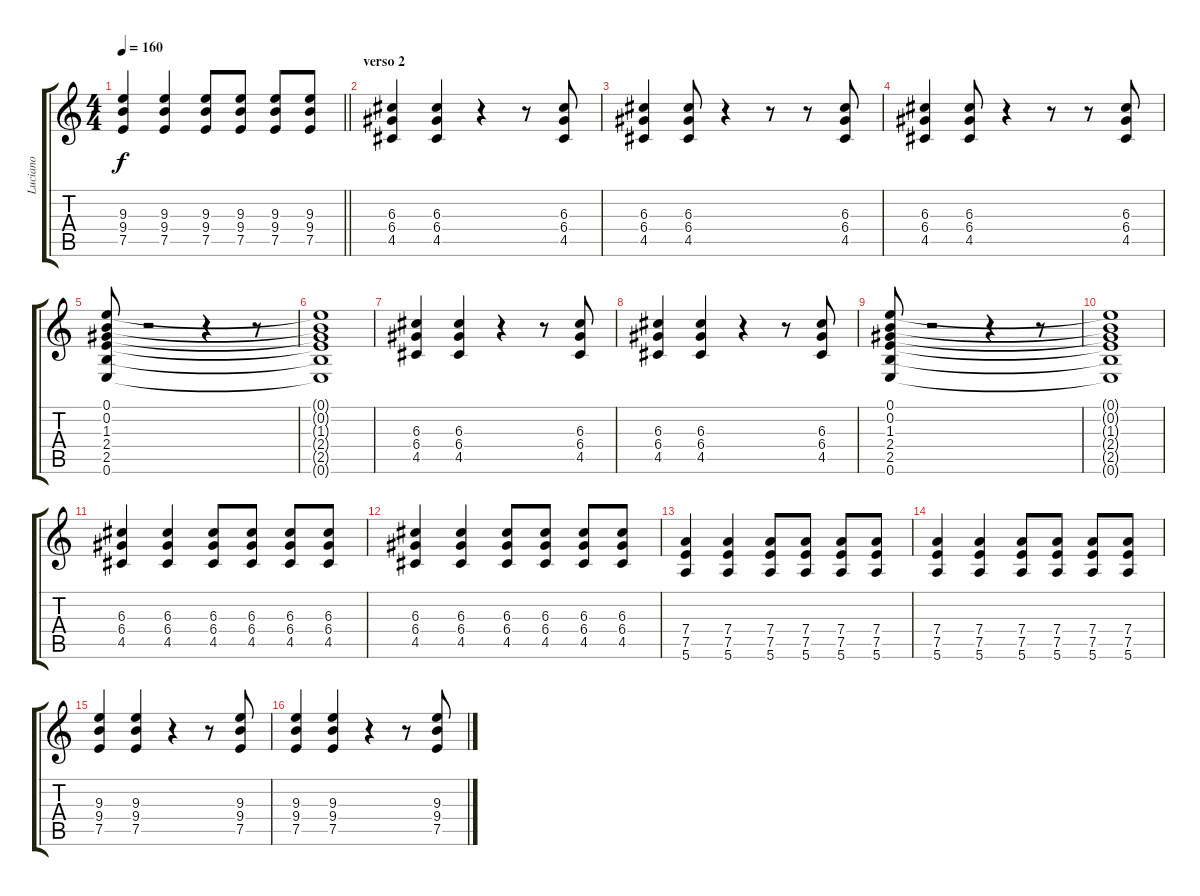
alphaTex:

\track ("Luciano" "Luciano") {instrument distortionguitar}
\staff {score tabs}
\tuning (E4 B3 G3 D3 A2 E2) {hide}
\ts (4 4)
\tempo 160
\clef g2
\barLineRight lightlight
\ks c
(9.3 9.4 7.5).4{dy f} (9.3 9.4 7.5).4 (9.3 9.4 7.5).8 (9.3 9.4 7.5).8 (9.3 9.4 7.5).8 (9.3 9.4 7.5).8 |
\section ("" "verso 2")
(6.3 6.4 4.5).4 (6.3 6.4 4.5).4 r.4 r.8 (6.3 6.4 4.5).8 |
(6.3 6.4 4.5).4 (6.3 6.4 4.5).8 r.4 r.8 r.8 (6.3 6.4 4.5).8 |
(6.3 6.4 4.5).4 (6.3 6.4 4.5).8 r.4 r.8 r.8 (6.3 6.4 4.5).8 |
(0.1 0.2 1.3 2.4 2.5 0.6).8 r.2 r.4 r.8 |
(0.1{t} 0.2{t} 1.3{t} 2.4{t} 2.5{t} 0.6{t}).1 |
(6.3 6.4 4.5).4 (6.3 6.4 4.5).4 r.4 r.8 (6.3 6.4 4.5).8 |
(6.3 6.4 4.5).4 (6.3 6.4 4.5).4 r.4 r.8 (6.3 6.4 4.5).8 |
(0.1 0.2 1.3 2.4 2.5 0.6).8 r.2 r.4 r.8 |
(0.1{t} 0.2{t} 1.3{t} 2.4{t} 2.5{t} 0.6{t}).1 |
(6.3 6.4 4.5).4 (6.3 6.4 4.5).4 (6.3 6.4 4.5).8 (6.3 6.4 4.5).8 (6.3 6.4 4.5).8 (6.3 6.4 4.5).8 |
(6.3 6.4 4.5).4 (6.3 6.4 4.5).4 (6.3 6.4 4.5).8 (6.3 6.4 4.5).8 (6.3 6.4 4.5).8 (6.3 6.4 4.5).8 |
(7.4 7.5 5.6).4 (7.4 7.5 5.6).4 (7.4 7.5 5.6).8 (7.4 7.5 5.6).8 (7.4 7.5 5.6).8 (7.4 7.5 5.6).8 |
(7.4 7.5 5.6).4 (7.4 7.5 5.6).4 (7.4 7.5 5.6).8 (7.4 7.5 5.6).8 (7.4 7.5 5.6).8 (7.4 7.5 5.6).8 |
(9.3 9.4 7.5).4 (9.3 9.4 7.5).4 r.4 r.8 (9.3 9.4 7.5).8 |
(9.3 9.4 7.5).4 (9.3 9.4 7.5).4 r.4 r.8 (9.3 9.4 7.5).8
